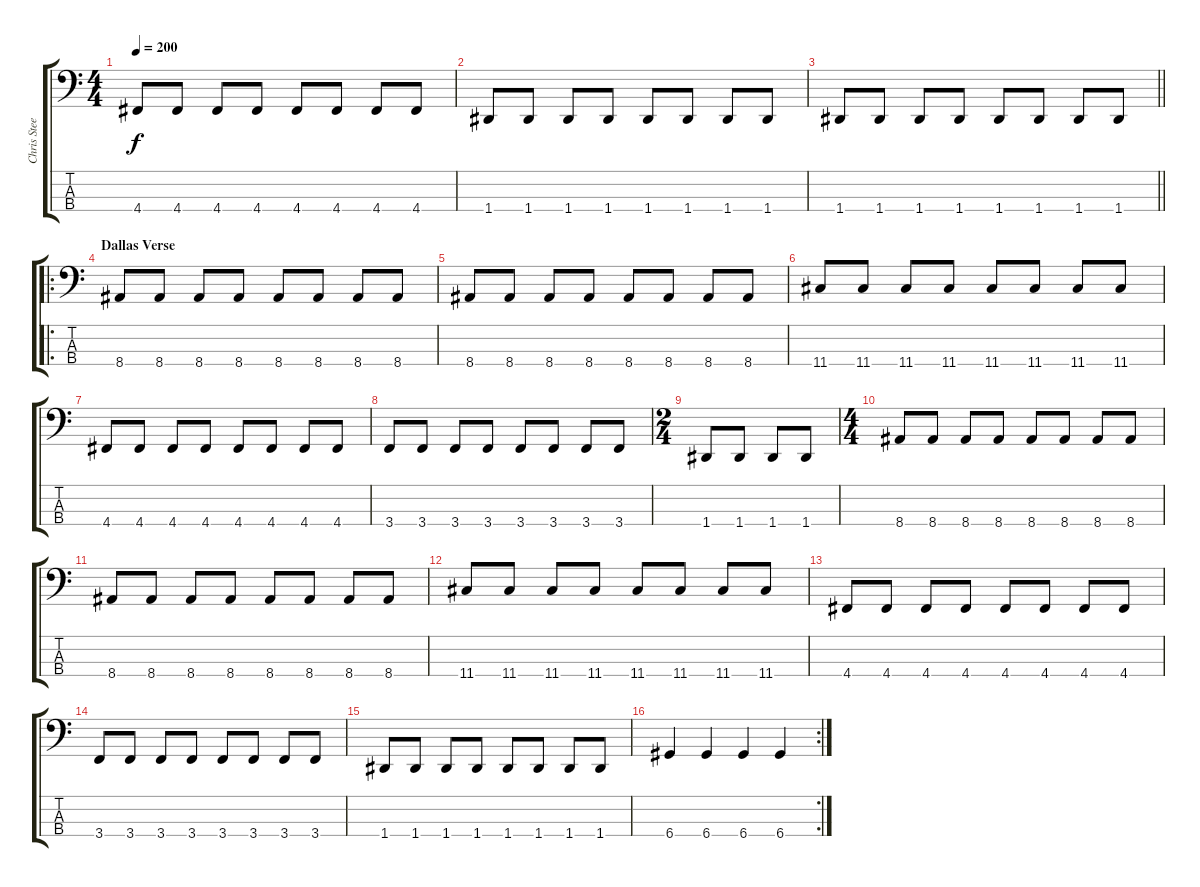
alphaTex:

\track ("Chris Steele" "Chris Stee") {instrument electricbassfinger}
\staff {score tabs}
\tuning (G2 D2 A1 D1) {hide}
\ts (4 4)
\tempo 200
\clef f4
\ks c
4.4.8{dy f} 4.4.8 4.4.8 4.4.8 4.4.8 4.4.8 4.4.8 4.4.8 |
1.4.8 1.4.8 1.4.8 1.4.8 1.4.8 1.4.8 1.4.8 1.4.8 |
\barLineRight lightlight
1.4.8 1.4.8 1.4.8 1.4.8 1.4.8 1.4.8 1.4.8 1.4.8 |
\ro
\section ("" "Dallas Verse")
8.4.8 8.4.8 8.4.8 8.4.8 8.4.8 8.4.8 8.4.8 8.4.8 |
8.4.8 8.4.8 8.4.8 8.4.8 8.4.8 8.4.8 8.4.8 8.4.8 |
11.4.8 11.4.8 11.4.8 11.4.8 11.4.8 11.4.8 11.4.8 11.4.8 |
4.4.8 4.4.8 4.4.8 4.4.8 4.4.8 4.4.8 4.4.8 4.4.8 |
3.4.8 3.4.8 3.4.8 3.4.8 3.4.8 3.4.8 3.4.8 3.4.8 |
\ts (2 4)
1.4.8 1.4.8 1.4.8 1.4.8 |
\ts (4 4)
8.4.8 8.4.8 8.4.8 8.4.8 8.4.8 8.4.8 8.4.8 8.4.8 |
8.4.8 8.4.8 8.4.8 8.4.8 8.4.8 8.4.8 8.4.8 8.4.8 |
11.4.8 11.4.8 11.4.8 11.4.8 11.4.8 11.4.8 11.4.8 11.4.8 |
4.4.8 4.4.8 4.4.8 4.4.8 4.4.8 4.4.8 4.4.8 4.4.8 |
3.4.8 3.4.8 3.4.8 3.4.8 3.4.8 3.4.8 3.4.8 3.4.8 |
1.4.8 1.4.8 1.4.8 1.4.8 1.4.8 1.4.8 1.4.8 1.4.8 |
\rc 2
6.4.4 6.4.4 6.4.4 6.4.4
